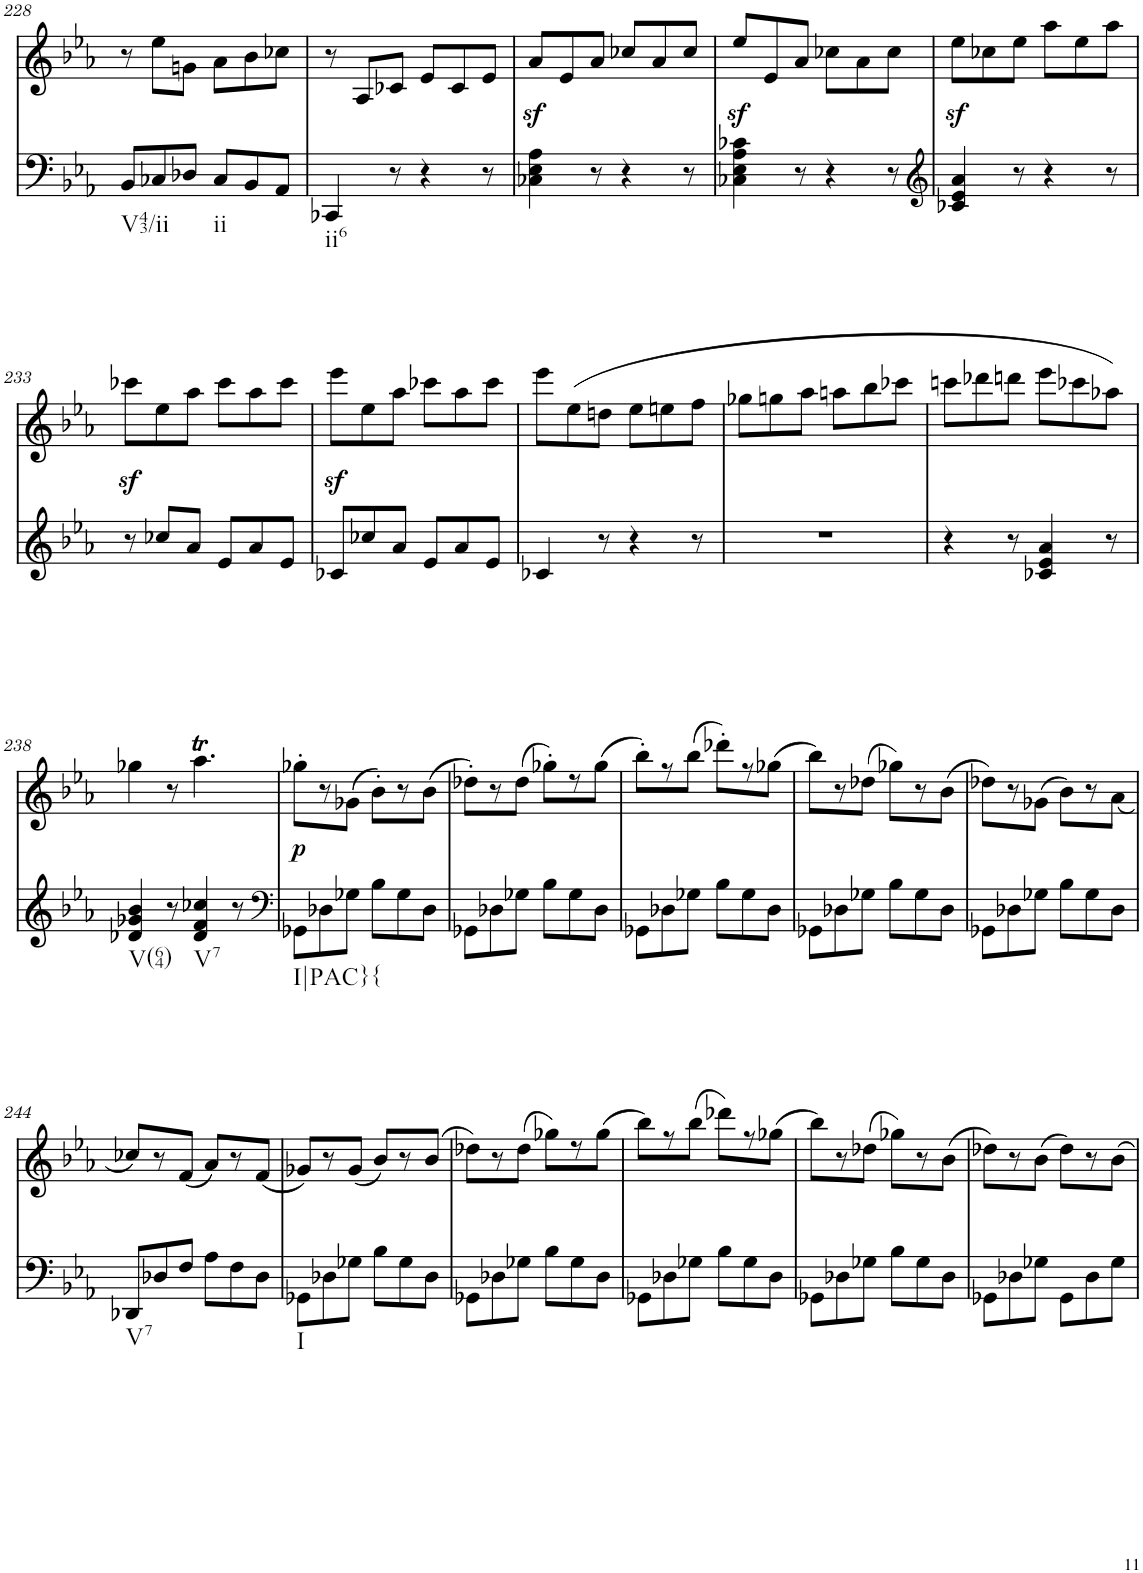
**kern	**kern	**dynam
*part2	*part1	*part1
*staff2	*staff1	*staff1
*I"piano	*I"piano	*
*I'Pno	*I'Pno	*
!!LO:PB:g=z
*clefF4	*clefG2	*
*k[b-e-a-]	*k[b-e-a-]	*
*E-:	*E-:	*
*M6/8	*M6/8	*
=228	=228	=228
!LO:TX:b:t=V43/ii	!	!
8BB-/L	8r	.
8C-X/	8ee-\L	.
8D-X/J	8gn\J	.
!LO:TX:b:t=ii	!	!
8C-/L	8a-\L	.
8BB-/	8b-\	.
8AA-/J	8cc-X\J	.
=229	=229	=229
!LO:TX:b:t=ii6	!	!
4CC-X/	8r	.
.	8A-/L	.
8r	8c-X/J	.
4r	8e-/L	.
.	8c-/	.
8r	8e-/J	.
=230	=230	=230
4C-X\ 4E-\ 4A-\	8a-z</L	.
.	8e-/	.
8r	8a-/J	.
4r	8cc-X/L	.
.	8a-/	.
8r	8cc-/J	.
=231	=231	=231
4C-X\ 4E-\ 4A-\ 4c-X\	8ee-z</L	.
.	8e-/	.
8r	8a-/J	.
4r	8cc-X\L	.
.	8a-\	.
8r	8cc-\J	.
=232	=232	=232
*clefG2	*	*
4c-X/ 4e-/ 4a-/	8ee-z<\L	.
.	8cc-X\	.
8r	8ee-\J	.
4r	8aa-\L	.
.	8ee-\	.
8r	8aa-\J	.
!!LO:LB:g=z
=233	=233	=233
8r	8ccc-Xz<\L	.
8cc-X/L	8ee-\	.
8a-/J	8aa-\J	.
8e-/L	8ccc-\L	.
8a-/	8aa-\	.
8e-/J	8ccc-\J	.
=234	=234	=234
8c-X/L	8eee-z<\L	.
8cc-X/	8ee-\	.
8a-/J	8aa-\J	.
8e-/L	8ccc-X\L	.
8a-/	8aa-\	.
8e-/J	8ccc-\J	.
=235	=235	=235
4c-X/	8eee-\L	.
.	(8ee-\	.
8r	8ddn\J	.
4r	8ee-\L	.
.	8een\	.
8r	8ff\J	.
=236	=236	=236
2.r	8gg-X\L	.
.	8ggn\	.
.	8aa-\J	.
.	8aan\L	.
.	8bb-\	.
.	8ccc-X\J	.
=237	=237	=237
4r	8cccn\L	.
.	8ddd-X\	.
8r	8dddn\J	.
4c-X/ 4e-/ 4a-/	8eee-\L	.
.	8ccc-X\	.
8r	8aa-X\J)	.
!!LO:LB:g=z
=238	=238	=238
!LO:TX:b:t=V(64)	!	!
4d-X/ 4g-X/ 4b-/	4gg-X\	.
8r	8r	.
!LO:TX:b:t=V7	!	!
4d-/ 4f/ 4cc-X/	4.aa-T\	.
8r	.	.
=239	=239	=239
*clefF4	*	*
!LO:TX:b:t=I|PAC}{	!	!
!	!	!LO:DY:b
8GG-X\L	8gg-X'\L	p
8D-X\	8r	.
8G-X\J	(8g-X\J	.
8B-\L	8b-'\L)	.
8G-\	8r	.
8D-\J	(8b-\J	.
=240	=240	=240
8GG-X\L	8dd-X'\L)	.
8D-X\	8r	.
8G-X\J	(8dd-\J	.
8B-\L	8gg-X'\L)	.
8G-\	8r	.
8D-\J	(8gg-\J	.
=241	=241	=241
8GG-X\L	8bb-'\L)	.
8D-X\	8r	.
8G-X\J	(8bb-\J	.
8B-\L	8ddd-X'\L)	.
8G-\	8r	.
8D-\J	(8gg-X\J	.
=242	=242	=242
8GG-X\L	8bb-\L)	.
8D-X\	8r	.
8G-X\J	(8dd-X\J	.
8B-\L	8gg-X\L)	.
8G-\	8r	.
8D-\J	(8b-\J	.
=243	=243	=243
8GG-X\L	8dd-X\L)	.
8D-X\	8r	.
8G-X\J	(8g-X\J	.
8B-\L	8b-\L)	.
8G-\	8r	.
8D-\J	(<8a-\J	.
!!LO:LB:g=z
=244	=244	=244
!LO:TX:b:t=V7	!	!
8DD-X/L	8cc-X/L)	.
8D-X/	8r	.
8F/J	(8f/J	.
8A-\L	8a-/L)	.
8F\	8r	.
8D-\J	(8f/J	.
=245	=245	=245
!LO:TX:b:t=I	!	!
8GG-X\L	8g-X/L)	.
8D-X\	8r	.
8G-X\J	(8g-/J	.
8B-\L	8b-/L)	.
8G-\	8r	.
8D-\J	(8b-/J	.
=246	=246	=246
8GG-X\L	8dd-X\L)	.
8D-X\	8r	.
8G-X\J	(8dd-\J	.
8B-\L	8gg-X\L)	.
8G-\	8r	.
8D-\J	(8gg-\J	.
=247	=247	=247
8GG-X\L	8bb-\L)	.
8D-X\	8r	.
8G-X\J	(8bb-\J	.
8B-\L	8ddd-X\L)	.
8G-\	8r	.
8D-\J	(8gg-X\J	.
=248	=248	=248
8GG-X\L	8bb-\L)	.
8D-X\	8r	.
8G-X\J	(8dd-X\J	.
8B-\L	8gg-X\L)	.
8G-\	8r	.
8D-\J	(8b-\J	.
=249	=249	=249
8GG-X\L	8dd-X\L)	.
8D-X\	8r	.
8G-X\J	(8b-\J	.
8GG-\L	8dd-\L)	.
8D-\	8r	.
8G-\J	8b-\J	.
=	=	=
*-	*-	*-
